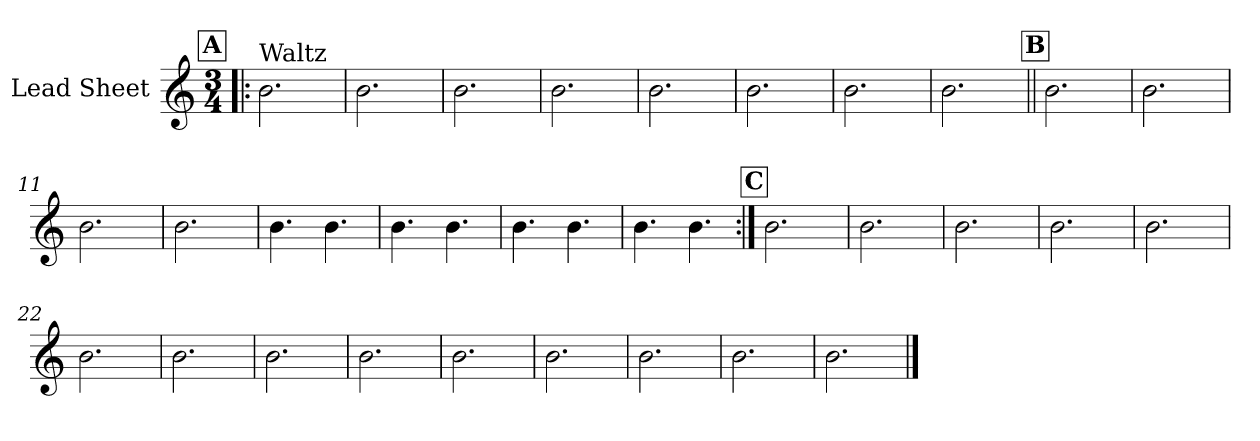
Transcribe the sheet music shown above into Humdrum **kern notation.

**kern
*part1
*staff1
*I"Lead Sheet
*clefG2
*k[]
*M3/4
!!LO:REH:place=s1:a:fs=14:t=A
=1!|:
!LO:TX:a:t=Waltz
2.b\
=2
2.b\
=3
2.b\
=4
2.b\
!!LO:LB:g=z
=5
2.b\
=6
2.b\
=7
2.b\
=8
2.b\
!!LO:LB:g=z
!!LO:REH:place=s1:a:fs=14:t=B
=9||
2.b\
=10
2.b\
=11
2.b\
=12
2.b\
!!LO:LB:g=z
=13
4.b\
4.b\
=14
4.b\
4.b\
=15
4.b\
4.b\
=16
4.b\
4.b\
!!LO:LB:g=z
!!LO:REH:place=s1:a:fs=14:t=C
=17:|!
2.b\
=18
2.b\
=19
2.b\
=20
2.b\
!!LO:LB:g=z
=21
2.b\
=22
2.b\
=23
2.b\
=24
2.b\
!!LO:LB:g=z
=25
2.b\
=26
2.b\
=27
2.b\
=28
2.b\
!!LO:LB:g=z
=29
2.b\
=30
2.b\
==
*-
